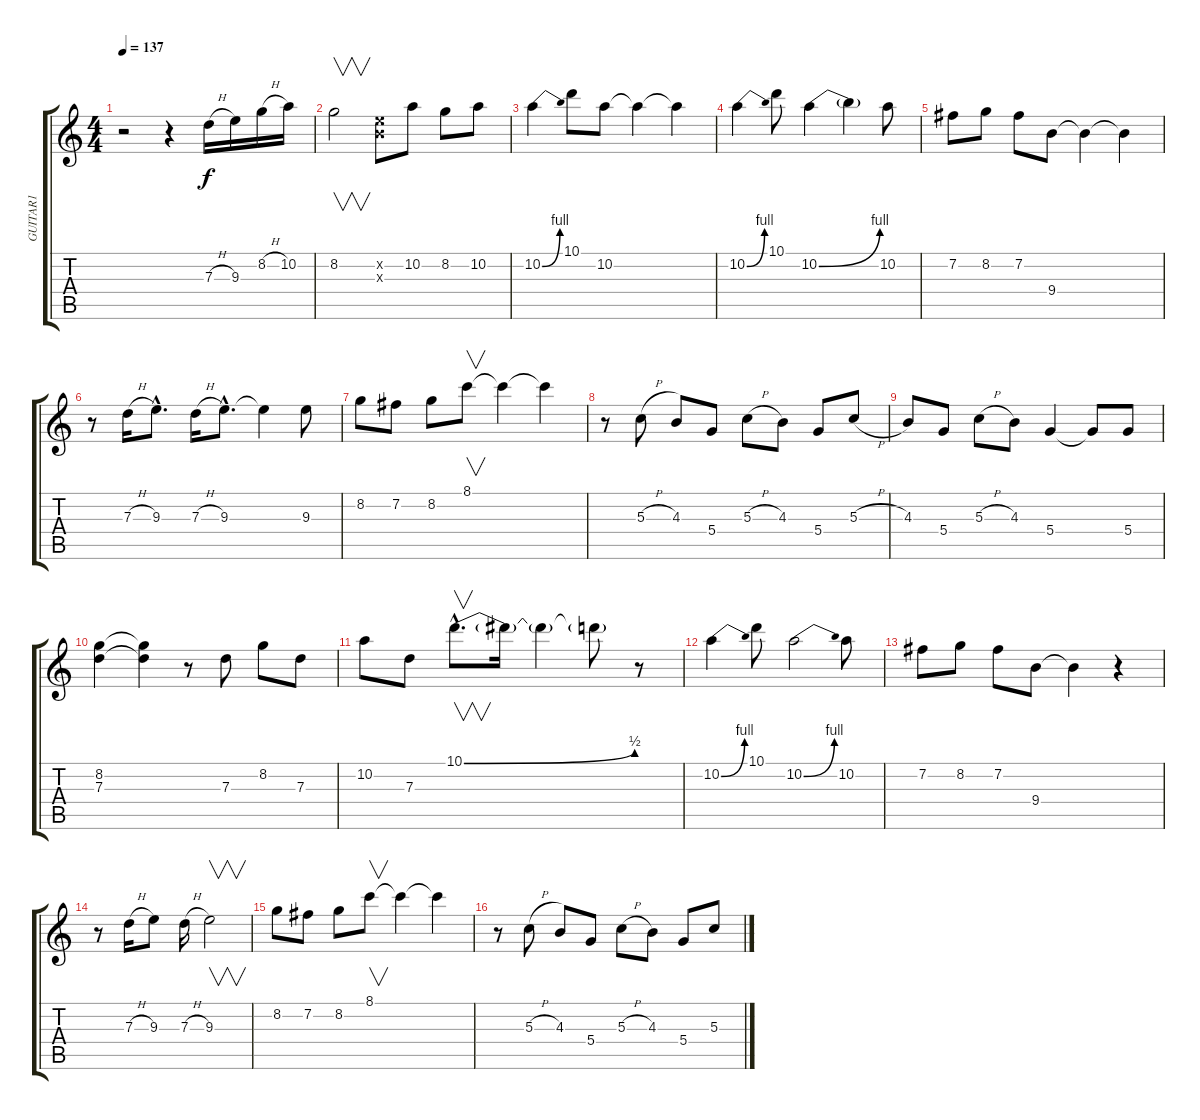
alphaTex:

\track ("GUITAR1" "GUITAR1") {instrument distortionguitar}
\staff {score tabs}
\tuning (E4 B3 G3 D3 A2 E2) {hide}
\ts (4 4)
\tempo 137
\clef g2
\ks c
r.2{dy f instrument distortionguitar} r.4 7.3{h}.16 9.3.16 8.2{h}.16 10.2.16 |
8.2.2{v} (0.2{x} 9.3{x}).8 10.2.8 8.2.8 10.2.8 |
10.2{be (bend 0 0 60 4)}.4 10.1.8 10.2.8 10.2{t}.4 10.2{t}.4 |
10.2{be (bend 0 0 60 4)}.4 10.1.8 10.2{be (bend 0 0 60 4)}.4 10.2{t}.4 10.2.8 |
7.2.8 8.2.8 7.2.8 9.4.8 9.4{t}.4 9.4{t}.4 |
r.8 7.3{h}.16 9.3{hac}.8{d} 7.3{h}.16 9.3{hac}.8{d} 9.3{t}.4 9.3.8 |
8.2.8 7.2.8 8.2.8 8.1.8{v} 8.1{t}.4 8.1{t}.4 |
r.8 5.3{h}.8 4.3.8 5.4.8 5.3{h}.8 4.3.8 5.4.8 5.3{h}.8 |
4.3.8 5.4.8 5.3{h}.8 4.3.8 5.4.4 5.4{t}.8 5.4.8 |
(8.2 7.3).4 (8.2{t} 7.3{t}).4 r.8 7.3.8 8.2.8 7.3.8 |
10.2.8 7.3.8 10.1{be (bend 0 0 60 2) hac}.8{v d} 10.1{t}.16 10.1{t}.4 10.1{t}.8 r.8 |
10.2{be (bend 0 0 60 4)}.4 10.1.8 10.2{be (bend 0 0 60 4)}.2 10.2.8 |
7.2.8 8.2.8 7.2.8 9.4.8 9.4{t}.4 r.4 |
r.8 7.3{h}.16 9.3.8 7.3{h}.16 9.3.2{v} |
8.2.8 7.2.8 8.2.8 8.1.8{v} 8.1{t}.4 8.1{t}.4 |
r.8 5.3{h}.8 4.3.8 5.4.8 5.3{h}.8 4.3.8 5.4.8 5.3{h}.8
